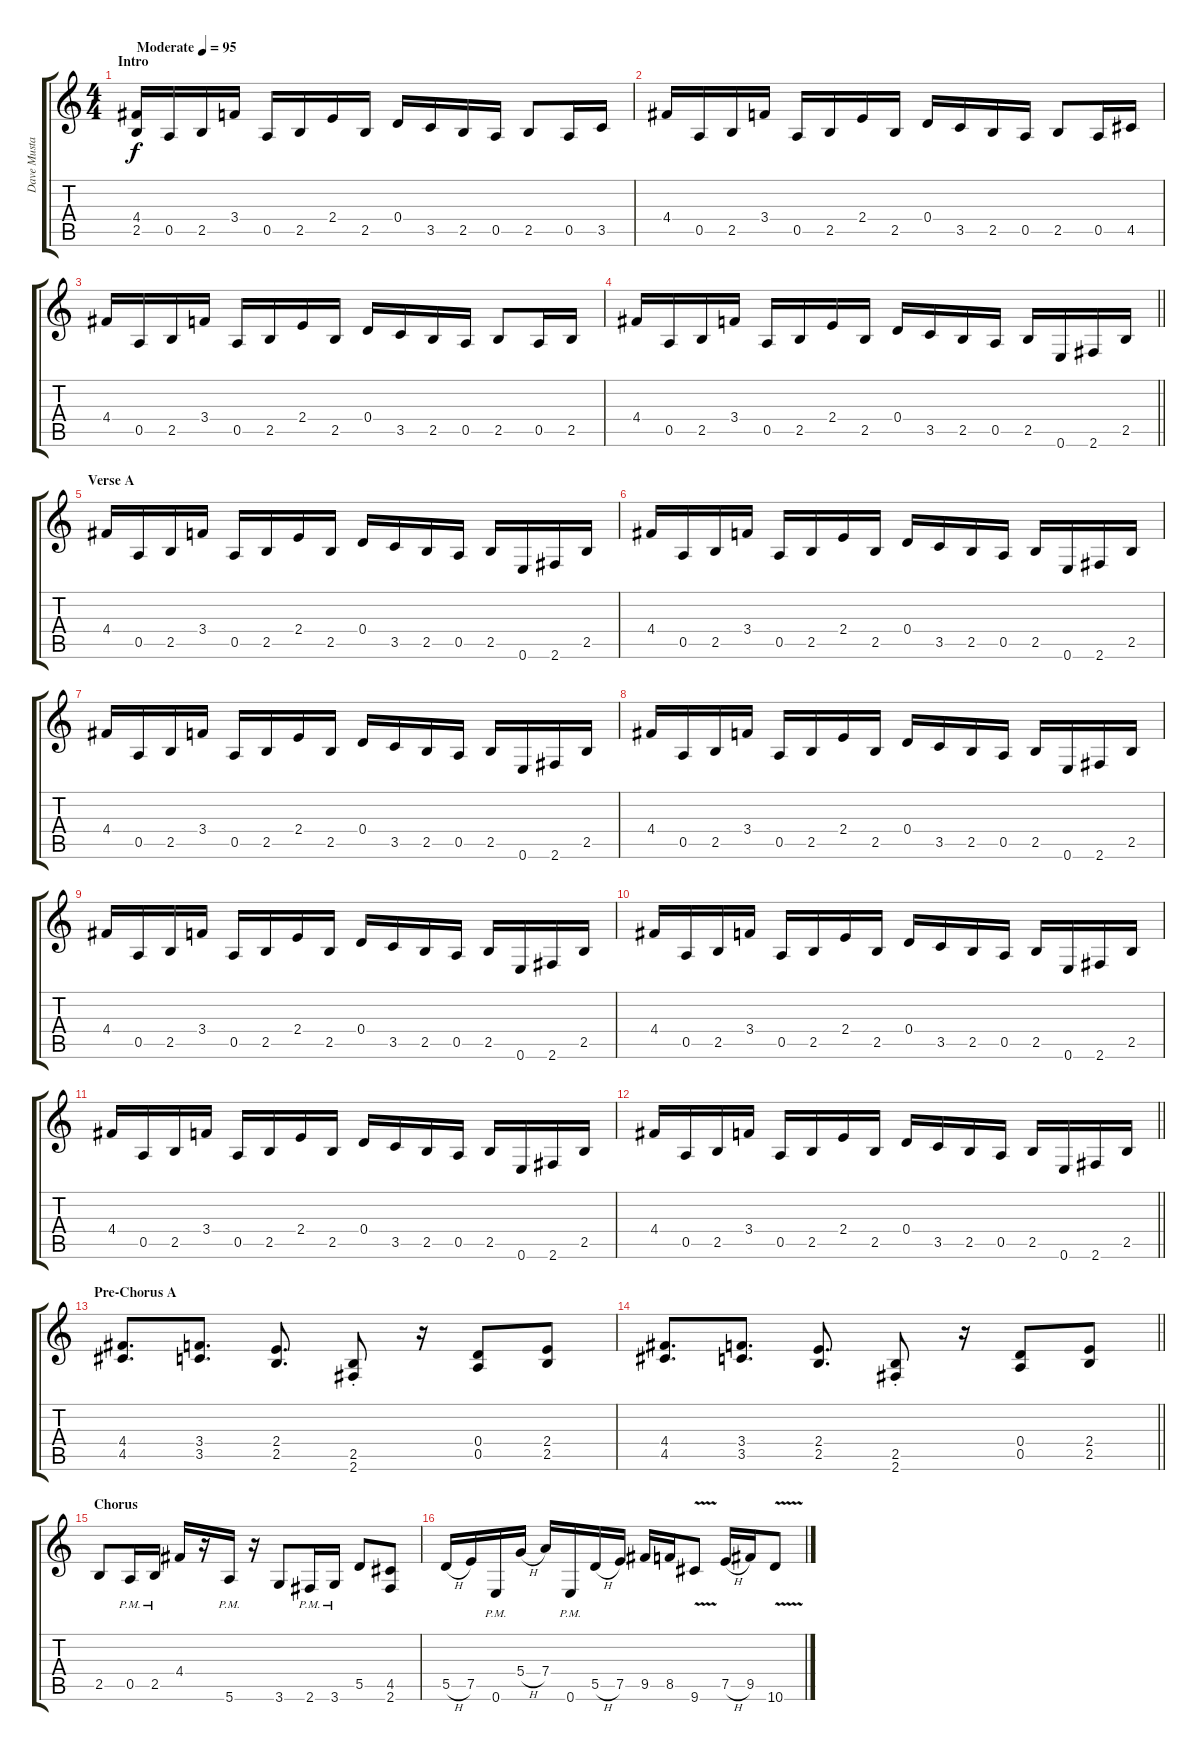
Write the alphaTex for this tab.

\track ("Dave Mustaine" "Dave Musta") {instrument distortionguitar}
\staff {score tabs}
\tuning (E4 B3 G3 D3 A2 E2) {hide}
\ts (4 4)
\section ("" "Intro")
\tempo (95 "Moderate")
\clef g2
\ks c
(4.4 2.5).16{dy f instrument distortionguitar} 0.5.16 2.5.16 3.4.16 0.5.16 2.5.16 2.4.16 2.5.16 0.4.16 3.5.16 2.5.16 0.5.16 2.5.8 0.5.16 3.5.16 |
4.4.16 0.5.16 2.5.16 3.4.16 0.5.16 2.5.16 2.4.16 2.5.16 0.4.16 3.5.16 2.5.16 0.5.16 2.5.8 0.5.16 4.5.16 |
4.4.16 0.5.16 2.5.16 3.4.16 0.5.16 2.5.16 2.4.16 2.5.16 0.4.16 3.5.16 2.5.16 0.5.16 2.5.8 0.5.16 2.5.16 |
\barLineRight lightlight
4.4.16 0.5.16 2.5.16 3.4.16 0.5.16 2.5.16 2.4.16 2.5.16 0.4.16 3.5.16 2.5.16 0.5.16 2.5.16 0.6.16 2.6.16 2.5.16 |
\section ("" "Verse A")
4.4.16 0.5.16 2.5.16 3.4.16 0.5.16 2.5.16 2.4.16 2.5.16 0.4.16 3.5.16 2.5.16 0.5.16 2.5.16 0.6.16 2.6.16 2.5.16 |
4.4.16 0.5.16 2.5.16 3.4.16 0.5.16 2.5.16 2.4.16 2.5.16 0.4.16 3.5.16 2.5.16 0.5.16 2.5.16 0.6.16 2.6.16 2.5.16 |
4.4.16 0.5.16 2.5.16 3.4.16 0.5.16 2.5.16 2.4.16 2.5.16 0.4.16 3.5.16 2.5.16 0.5.16 2.5.16 0.6.16 2.6.16 2.5.16 |
4.4.16 0.5.16 2.5.16 3.4.16 0.5.16 2.5.16 2.4.16 2.5.16 0.4.16 3.5.16 2.5.16 0.5.16 2.5.16 0.6.16 2.6.16 2.5.16 |
4.4.16 0.5.16 2.5.16 3.4.16 0.5.16 2.5.16 2.4.16 2.5.16 0.4.16 3.5.16 2.5.16 0.5.16 2.5.16 0.6.16 2.6.16 2.5.16 |
4.4.16 0.5.16 2.5.16 3.4.16 0.5.16 2.5.16 2.4.16 2.5.16 0.4.16 3.5.16 2.5.16 0.5.16 2.5.16 0.6.16 2.6.16 2.5.16 |
4.4.16 0.5.16 2.5.16 3.4.16 0.5.16 2.5.16 2.4.16 2.5.16 0.4.16 3.5.16 2.5.16 0.5.16 2.5.16 0.6.16 2.6.16 2.5.16 |
\barLineRight lightlight
4.4.16 0.5.16 2.5.16 3.4.16 0.5.16 2.5.16 2.4.16 2.5.16 0.4.16 3.5.16 2.5.16 0.5.16 2.5.16 0.6.16 2.6.16 2.5.16 |
\section ("" "Pre-Chorus A")
(4.4 4.5).8{d} (3.4 3.5).8{d} (2.4 2.5).8{d} (2.5{st} 2.6{st}).8 r.16 (0.4 0.5).8 (2.4 2.5).8 |
\barLineRight lightlight
(4.4 4.5).8{d} (3.4 3.5).8{d} (2.4 2.5).8{d} (2.5{st} 2.6{st}).8 r.16 (0.4 0.5).8 (2.4 2.5).8 |
\section ("" "Chorus")
2.5.8 0.5{pm}.16 2.5{pm}.16 4.4.16 r.16 5.6{pm}.16 r.16 3.6.8 2.6{pm}.16 3.6{pm}.16 5.5.8 (4.5 2.6).8 |
5.5{h}.16 7.5.16 0.6{pm}.16 5.4{h}.16 7.4.16 0.6{pm}.16 5.5{h}.16 7.5.16 9.5.16 8.5.16 9.6{v}.8 7.5{h}.16 9.5.16 10.6{v}.8
